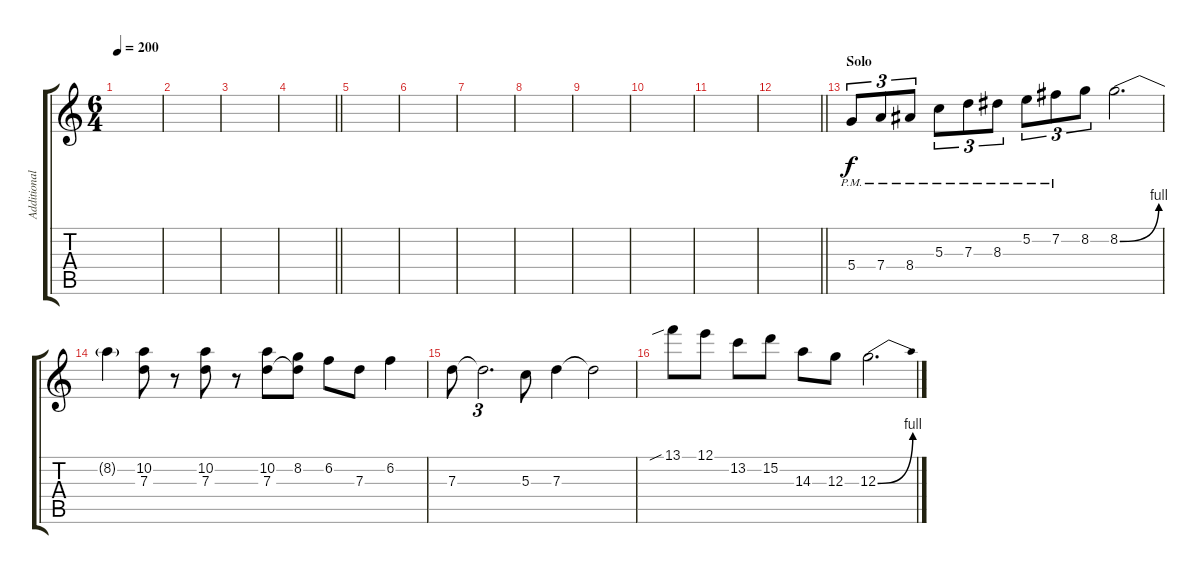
\track ("Additional Guitar" "Additional") {instrument overdrivenguitar}
\staff {score tabs}
\tuning (E4 B3 G3 D3 A2 D2) {hide}
\ts (6 4)
\tempo 200
\clef g2
\ks c
|
|
|
\barLineRight lightlight
|
|
|
|
|
|
|
|
\barLineRight lightlight
|
\section ("" "Solo")
5.4{pm}.8{tu (3 2)} 7.4{pm}.8{tu (3 2)} 8.4{pm}.8{tu (3 2)} 5.3{pm}.8{tu (3 2)} 7.3{pm}.8{tu (3 2)} 8.3{pm}.8{tu (3 2)} 5.2{pm}.8{tu (3 2)} 7.2{pm}.8{tu (3 2)} 8.2.8{tu (3 2)} 8.2{be (bend 0 0 60 4)}.2{d} |
8.2{t}.4 (10.2 7.3).8 r.8 (10.2 7.3).8 r.8 (10.2 7.3).8 (8.2 7.3{t}).8 6.2.8 7.3.8 6.2.4 |
7.3.8 7.3{t}.2{d tu (3 2)} 5.3.8 7.3.4 7.3{t}.2 |
13.1{sib}.8 12.1.8 13.2.8 15.2.8 14.3.8 12.3.8 12.3{be (bend 0 0 60 4)}.2{d}
